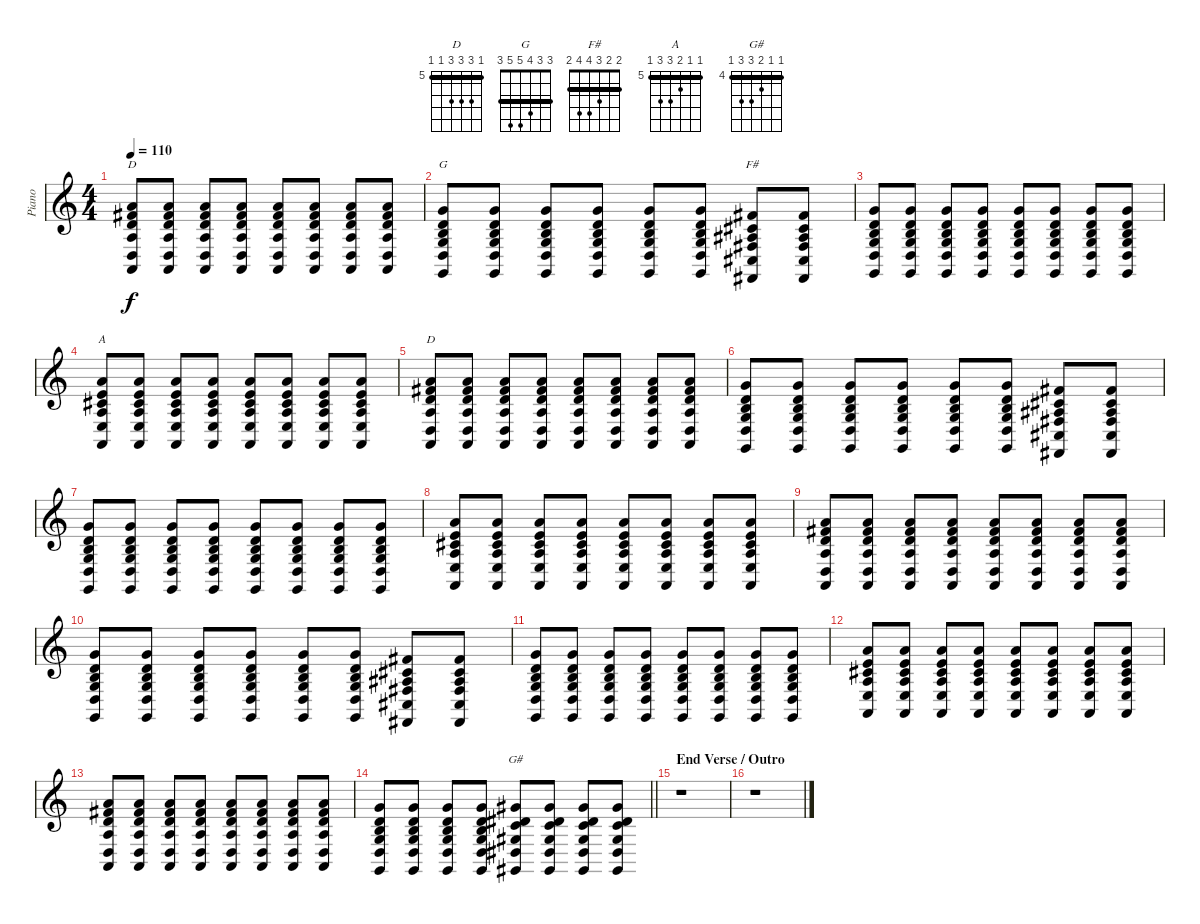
\track ("Piano" "Piano") {instrument acousticgrandpiano}
\staff {score}
\tuning (E4 B3 G3 D3 A2 E2) {hide}
\chord ("D" 5 7 7 7 5 x) {firstfret 5 barre 5}
\chord ("G" 3 3 4 5 5 3) {barre 3}
\chord ("F#" 2 2 3 4 4 2) {barre 2}
\chord ("A" 5 5 6 7 7 5) {firstfret 5 barre 5}
\chord ("D" 5 7 7 7 5 5) {firstfret 5 barre 5}
\chord ("G#" 4 4 5 6 6 4) {firstfret 4 barre 4}
\ts (4 4)
\tempo 110
\clef g2
\ks c
(5.1 7.2 7.3 7.4 5.5 5.6).8{ch "D" dy f} (5.1 7.2 7.3 7.4 5.5 5.6).8 (5.1 7.2 7.3 7.4 5.5 5.6).8 (5.1 7.2 7.3 7.4 5.5 5.6).8 (5.1 7.2 7.3 7.4 5.5 5.6).8 (5.1 7.2 7.3 7.4 5.5 5.6).8 (5.1 7.2 7.3 7.4 5.5 5.6).8 (5.1 7.2 7.3 7.4 5.5 5.6).8 |
(3.1 3.2 4.3 5.4 5.5 3.6).8{ch "G"} (3.1 3.2 4.3 5.4 5.5 3.6).8 (3.1 3.2 4.3 5.4 5.5 3.6).8 (3.1 3.2 4.3 5.4 5.5 3.6).8 (3.1 3.2 4.3 5.4 5.5 3.6).8 (3.1 3.2 4.3 5.4 5.5 3.6).8 (2.1 2.2 3.3 4.4 4.5 2.6).8{ch "F#"} (2.1 2.2 3.3 4.4 4.5 2.6).8 |
(3.1 3.2 4.3 5.4 5.5 3.6).8 (3.1 3.2 4.3 5.4 5.5 3.6).8 (3.1 3.2 4.3 5.4 5.5 3.6).8 (3.1 3.2 4.3 5.4 5.5 3.6).8 (3.1 3.2 4.3 5.4 5.5 3.6).8 (3.1 3.2 4.3 5.4 5.5 3.6).8 (3.1 3.2 4.3 5.4 5.5 3.6).8 (3.1 3.2 4.3 5.4 5.5 3.6).8 |
(5.1 5.2 6.3 7.4 7.5 5.6).8{ch "A"} (5.1 5.2 6.3 7.4 7.5 5.6).8 (5.1 5.2 6.3 7.4 7.5 5.6).8 (5.1 5.2 6.3 7.4 7.5 5.6).8 (5.1 5.2 6.3 7.4 7.5 5.6).8 (5.1 5.2 6.3 7.4 7.5 5.6).8 (5.1 5.2 6.3 7.4 7.5 5.6).8 (5.1 5.2 6.3 7.4 7.5 5.6).8 |
(5.1 7.2 7.3 7.4 5.5 5.6).8{ch "D"} (5.1 7.2 7.3 7.4 5.5 5.6).8 (5.1 7.2 7.3 7.4 5.5 5.6).8 (5.1 7.2 7.3 7.4 5.5 5.6).8 (5.1 7.2 7.3 7.4 5.5 5.6).8 (5.1 7.2 7.3 7.4 5.5 5.6).8 (5.1 7.2 7.3 7.4 5.5 5.6).8 (5.1 7.2 7.3 7.4 5.5 5.6).8 |
(3.1 3.2 4.3 5.4 5.5 3.6).8 (3.1 3.2 4.3 5.4 5.5 3.6).8 (3.1 3.2 4.3 5.4 5.5 3.6).8 (3.1 3.2 4.3 5.4 5.5 3.6).8 (3.1 3.2 4.3 5.4 5.5 3.6).8 (3.1 3.2 4.3 5.4 5.5 3.6).8 (2.1 2.2 3.3 4.4 4.5 2.6).8 (2.1 2.2 3.3 4.4 4.5 2.6).8 |
(3.1 3.2 4.3 5.4 5.5 3.6).8 (3.1 3.2 4.3 5.4 5.5 3.6).8 (3.1 3.2 4.3 5.4 5.5 3.6).8 (3.1 3.2 4.3 5.4 5.5 3.6).8 (3.1 3.2 4.3 5.4 5.5 3.6).8 (3.1 3.2 4.3 5.4 5.5 3.6).8 (3.1 3.2 4.3 5.4 5.5 3.6).8 (3.1 3.2 4.3 5.4 5.5 3.6).8 |
(5.1 5.2 6.3 7.4 7.5 5.6).8 (5.1 5.2 6.3 7.4 7.5 5.6).8 (5.1 5.2 6.3 7.4 7.5 5.6).8 (5.1 5.2 6.3 7.4 7.5 5.6).8 (5.1 5.2 6.3 7.4 7.5 5.6).8 (5.1 5.2 6.3 7.4 7.5 5.6).8 (5.1 5.2 6.3 7.4 7.5 5.6).8 (5.1 5.2 6.3 7.4 7.5 5.6).8 |
(5.1 7.2 7.3 7.4 5.5 5.6).8 (5.1 7.2 7.3 7.4 5.5 5.6).8 (5.1 7.2 7.3 7.4 5.5 5.6).8 (5.1 7.2 7.3 7.4 5.5 5.6).8 (5.1 7.2 7.3 7.4 5.5 5.6).8 (5.1 7.2 7.3 7.4 5.5 5.6).8 (5.1 7.2 7.3 7.4 5.5 5.6).8 (5.1 7.2 7.3 7.4 5.5 5.6).8 |
(3.1 3.2 4.3 5.4 5.5 3.6).8 (3.1 3.2 4.3 5.4 5.5 3.6).8 (3.1 3.2 4.3 5.4 5.5 3.6).8 (3.1 3.2 4.3 5.4 5.5 3.6).8 (3.1 3.2 4.3 5.4 5.5 3.6).8 (3.1 3.2 4.3 5.4 5.5 3.6).8 (2.1 2.2 3.3 4.4 4.5 2.6).8 (2.1 2.2 3.3 4.4 4.5 2.6).8 |
(3.1 3.2 4.3 5.4 5.5 3.6).8 (3.1 3.2 4.3 5.4 5.5 3.6).8 (3.1 3.2 4.3 5.4 5.5 3.6).8 (3.1 3.2 4.3 5.4 5.5 3.6).8 (3.1 3.2 4.3 5.4 5.5 3.6).8 (3.1 3.2 4.3 5.4 5.5 3.6).8 (3.1 3.2 4.3 5.4 5.5 3.6).8 (3.1 3.2 4.3 5.4 5.5 3.6).8 |
(5.1 5.2 6.3 7.4 7.5 5.6).8 (5.1 5.2 6.3 7.4 7.5 5.6).8 (5.1 5.2 6.3 7.4 7.5 5.6).8 (5.1 5.2 6.3 7.4 7.5 5.6).8 (5.1 5.2 6.3 7.4 7.5 5.6).8 (5.1 5.2 6.3 7.4 7.5 5.6).8 (5.1 5.2 6.3 7.4 7.5 5.6).8 (5.1 5.2 6.3 7.4 7.5 5.6).8 |
(5.1 7.2 7.3 7.4 5.5 5.6).8 (5.1 7.2 7.3 7.4 5.5 5.6).8 (5.1 7.2 7.3 7.4 5.5 5.6).8 (5.1 7.2 7.3 7.4 5.5 5.6).8 (5.1 7.2 7.3 7.4 5.5 5.6).8 (5.1 7.2 7.3 7.4 5.5 5.6).8 (5.1 7.2 7.3 7.4 5.5 5.6).8 (5.1 7.2 7.3 7.4 5.5 5.6).8 |
\barLineRight lightlight
(3.1 3.2 4.3 5.4 5.5 3.6).8 (3.1 3.2 4.3 5.4 5.5 3.6).8 (3.1 3.2 4.3 5.4 5.5 3.6).8 (3.1 3.2 4.3 5.4 5.5 3.6).8 (4.1 4.2 5.3 6.4 6.5 4.6).8{ch "G#"} (4.1 4.2 5.3 6.4 6.5 4.6).8 (4.1 4.2 5.3 6.4 6.5 4.6).8 (4.1 4.2 5.3 6.4 6.5 4.6).8 |
\section ("" "End Verse / Outro")
r.1 |
r.1
